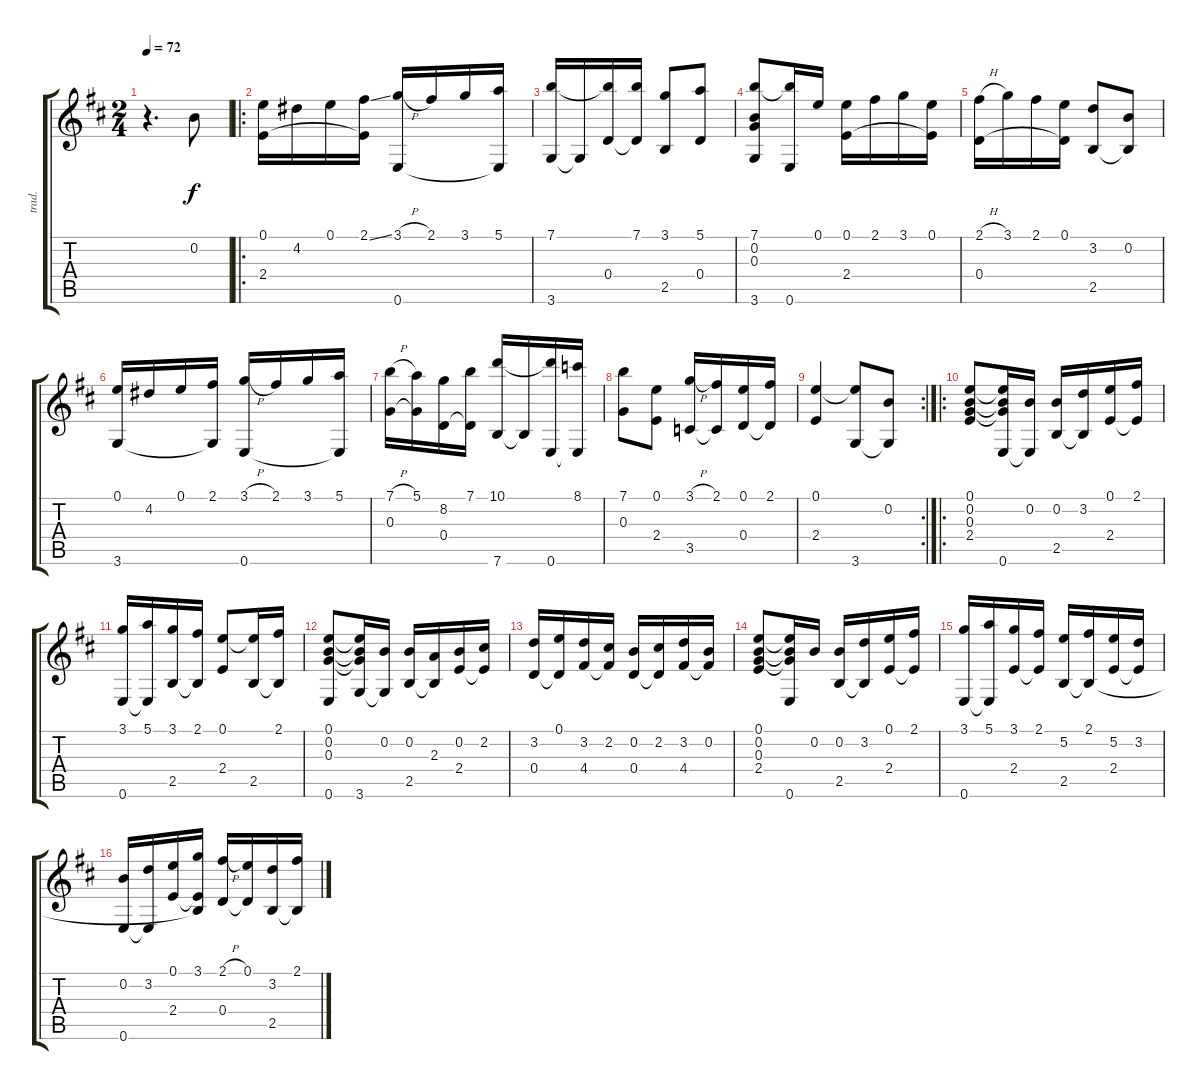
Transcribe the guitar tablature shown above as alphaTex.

\track ("trad." "trad.") {instrument acousticguitarsteel}
\staff {score tabs}
\tuning (E4 B3 G3 D3 A2 E2) {hide}
\ts (2 4)
\tempo 72
\clef g2
\ks d
r.4{d dy f instrument acousticguitarsteel} 0.2.8 |
\ro
(0.1 2.4).16 4.2.16 0.1.16 (2.1{ss} 2.4{t}).16 (3.1{h} 0.6).16 2.1.16 3.1.16 (5.1 0.6{t}).16 |
(7.1 3.6).16 3.6{t}.16 (7.1{t} 0.4).16 (7.1 0.4{t}).16 (3.1 2.5).8 (5.1 0.4).8 |
(7.1 0.2 0.3 3.6).8 (7.1{t} 0.6).16 0.1.16 (0.1 2.4).16 2.1.16 3.1.16 (0.1 2.4{t}).16 |
(2.1{h} 0.4).16 3.1.16 2.1.16 (0.1 0.4{t}).16 (3.2 2.5).8 (0.2 2.5{t}).8 |
(0.1 3.6).16 4.2.16 0.1.16 (2.1 3.6{t}).16 (3.1{h} 0.6).16 2.1.16 3.1.16 (5.1 0.6{t}).16 |
(7.1{h} 0.3).16 (5.1 0.3{t}).16 (8.2 0.4).16 (7.1 0.4{t}).16 (10.1 7.6).16 7.6{t}.16 (10.1{t} 0.6).16 (8.1 0.6{t}).16 |
(7.1 0.3).8 (0.1 2.4).8 (3.1{h} 3.5).16 (2.1 3.5{t}).16 (0.1 0.4).16 (2.1 0.4{t}).16 |
\rc 2
(0.1 2.4).4 (0.1{t} 3.6).8 (0.2 3.6{t}).8 |
\ro
(0.1 0.2 0.3 2.4).8 (0.1{t} 0.2{t} 0.3{t} 0.6).16 (0.2 0.6{t}).16 (0.2 2.5).16 (3.2 2.5{t}).16 (0.1 2.4).16 (2.1 2.4{t}).16 |
(3.1 0.6).16 (5.1 0.6{t}).16 (3.1 2.5).16 (2.1 2.5{t}).16 (0.1 2.4).8 (0.1{t} 2.5).16 (2.1 2.5{t}).16 |
(0.1 0.2 0.3 0.6).8 (0.1{t} 0.2{t} 0.3{t} 3.6).16 (0.2 3.6{t}).16 (0.2 2.5).16 (2.3 2.5{t}).16 (0.2 2.4).16 (2.2 2.4{t}).16 |
(3.2 0.4).16 (0.1 0.4{t}).16 (3.2 4.4).16 (2.2 4.4{t}).16 (0.2 0.4).16 (2.2 0.4{t}).16 (3.2 4.4).16 (0.2 4.4{t}).16 |
(0.1 0.2 0.3 2.4).8 (0.1{t} 0.2{t} 0.3{t} 0.6).16 0.2.16 (0.2 2.5).16 (3.2 2.5{t}).16 (0.1 2.4).16 (2.1 2.4{t}).16 |
(3.1 0.6).16 (5.1 0.6{t}).16 (3.1 2.4).16 (2.1 2.4{t}).16 (5.2 2.5).16 (2.1 2.5{t}).16 (5.2 2.4).16 (3.2 2.4{t}).16 |
(0.2 0.6).16 (3.2 0.6{t}).16 (0.1 2.4).16 (3.1 2.4{t} 2.5{t}).16 (2.1{h} 0.4).16 (0.1 0.4{t}).16 (3.2 2.5).16 (2.1 2.5{t}).16
